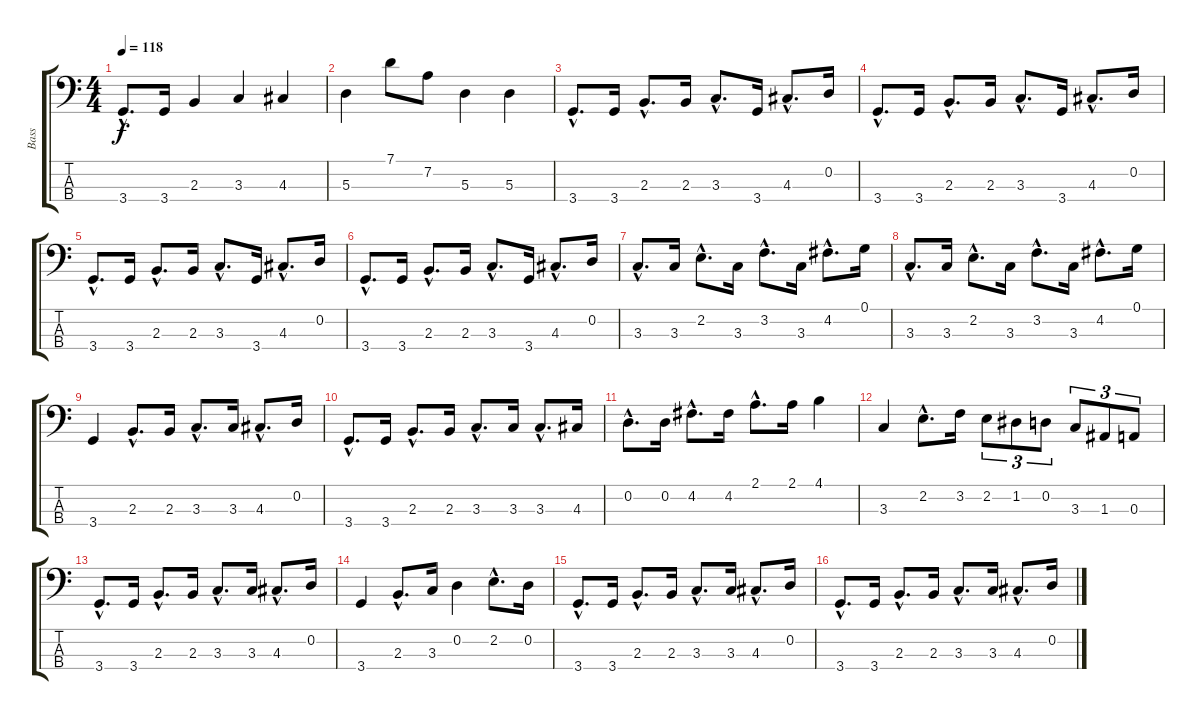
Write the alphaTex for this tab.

\track ("Bass" "Bass") {instrument acousticbass}
\staff {score tabs}
\tuning (G2 D2 A1 E1) {hide}
\ts (4 4)
\tempo 118
\clef f4
\ks c
3.4{hac}.8{d dy f} 3.4.16 2.3.4 3.3.4 4.3.4 |
5.3.4 7.1.8 7.2.8 5.3.4 5.3.4 |
3.4{hac}.8{d} 3.4.16 2.3{hac}.8{d} 2.3.16 3.3{hac}.8{d} 3.4.16 4.3{hac}.8{d} 0.2.16 |
3.4{hac}.8{d} 3.4.16 2.3{hac}.8{d} 2.3.16 3.3{hac}.8{d} 3.4.16 4.3{hac}.8{d} 0.2.16 |
3.4{hac}.8{d} 3.4.16 2.3{hac}.8{d} 2.3.16 3.3{hac}.8{d} 3.4.16 4.3{hac}.8{d} 0.2.16 |
3.4{hac}.8{d} 3.4.16 2.3{hac}.8{d} 2.3.16 3.3{hac}.8{d} 3.4.16 4.3{hac}.8{d} 0.2.16 |
3.3{hac}.8{d} 3.3.16 2.2{hac}.8{d} 3.3.16 3.2{hac}.8{d} 3.3.16 4.2{hac}.8{d} 0.1.16 |
3.3{hac}.8{d} 3.3.16 2.2{hac}.8{d} 3.3.16 3.2{hac}.8{d} 3.3.16 4.2{hac}.8{d} 0.1.16 |
3.4.4 2.3{hac}.8{d} 2.3.16 3.3{hac}.8{d} 3.3.16 4.3{hac}.8{d} 0.2.16 |
3.4{hac}.8{d} 3.4.16 2.3{hac}.8{d} 2.3.16 3.3{hac}.8{d} 3.3.16 3.3{hac}.8{d} 4.3.16 |
0.2{hac}.8{d} 0.2.16 4.2{hac}.8{d} 4.2.16 2.1{hac}.8{d} 2.1.16 4.1.4 |
3.3.4 2.2{hac}.8{d} 3.2.16 2.2.8{tu (3 2)} 1.2.8{tu (3 2)} 0.2.8{tu (3 2)} 3.3.8{tu (3 2)} 1.3.8{tu (3 2)} 0.3.8{tu (3 2)} |
3.4{hac}.8{d} 3.4.16 2.3{hac}.8{d} 2.3.16 3.3{hac}.8{d} 3.3.16 4.3{hac}.8{d} 0.2.16 |
3.4.4 2.3{hac}.8{d} 3.3.16 0.2.4 2.2{hac}.8{d} 0.2.16 |
3.4{hac}.8{d} 3.4.16 2.3{hac}.8{d} 2.3.16 3.3{hac}.8{d} 3.3.16 4.3{hac}.8{d} 0.2.16 |
3.4{hac}.8{d} 3.4.16 2.3{hac}.8{d} 2.3.16 3.3{hac}.8{d} 3.3.16 4.3{hac}.8{d} 0.2.16
